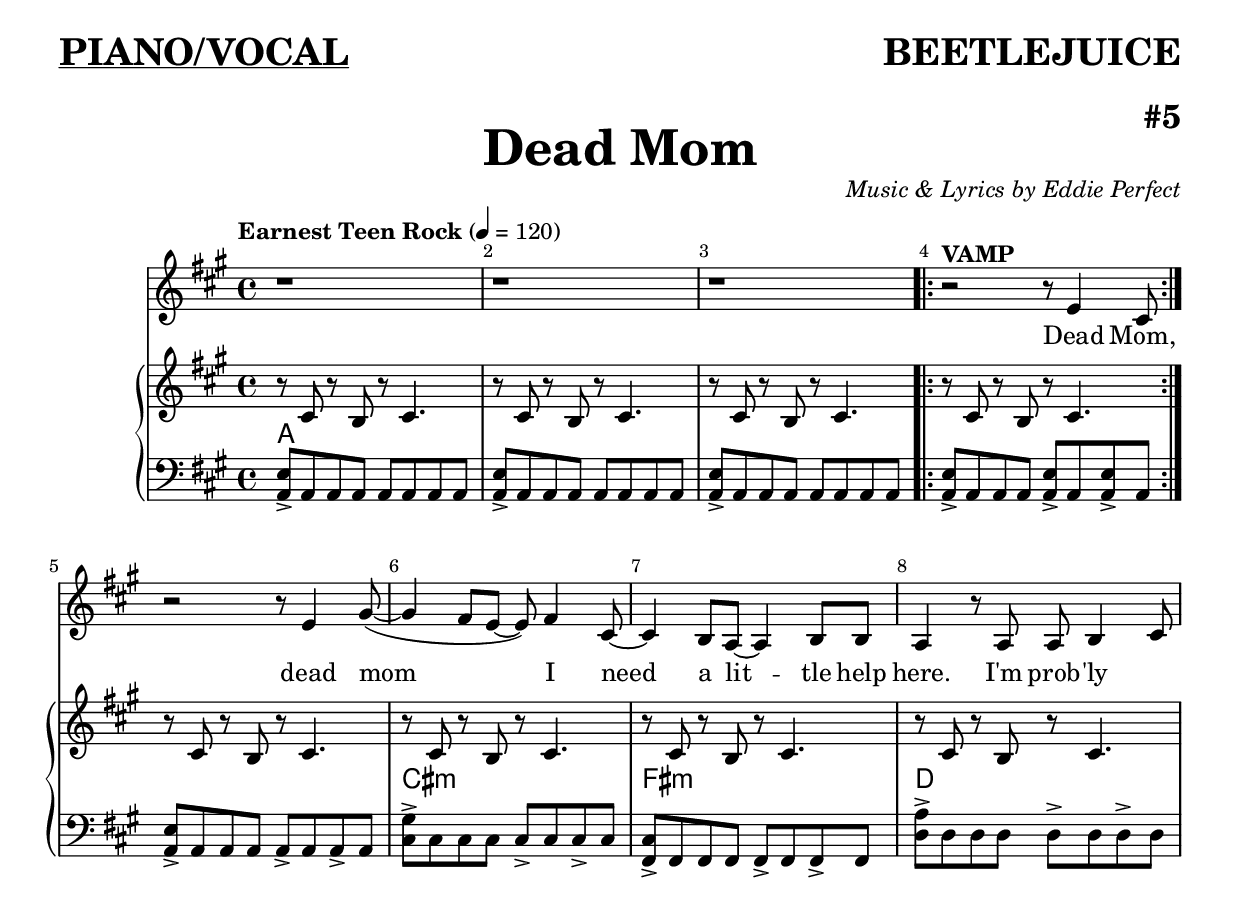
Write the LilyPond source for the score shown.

\paper {
bookTitleMarkup = \markup { 
  \column {
    
    \column { 
    \override #'(baseline-skip . 5)
        \fill-line { 
          {\bold \underline \abs-fontsize #18 \fromproperty #'header:dedication } 
          {\bold \abs-fontsize #18 \fromproperty #'header:subtitle } 
                  } 
        }
    
    \column { 
      \null 
      \fill-line {
          {\bold \abs-fontsize #16 \fromproperty #'header:poetDates }
          {\bold \abs-fontsize #16 \fromproperty #'header:subsubtitle }
          
            }
      \fill-line {\bold \abs-fontsize #24 \fromproperty #'header:title } 
    }
    
    \column {

      \column {
    \null
        \fill-line {
                { \italic \fromproperty #'header:poet } 
                { \italic \fromproperty #'header:composer } 
                }
          }
        }
      }
    }
  }

\header {
%tried in-line markup here
% title = \markup { \fontsize #4 \bold "Dead Mom"}
  title = "Dead Mom"
  dedication = "PIANO/VOCAL" 
  composer = "Music & Lyrics by Eddie Perfect"
  subtitle = "BEETLEJUICE"
  subsubtitle= "#5"
  poet = "     "
  poetDates = "     "
}


melody = \relative c'' {
%put measure numbers on every bar
  \override Score.BarNumber.break-visibility = ##(#f #t #t)
  \clef treble
  \key a \major
  \time 4/4
  \autoBeamOn
  \tempo "Earnest Teen Rock" 4 = 120

%<<MUSIC START>>
  r1 |
  r1 |
  r1 |
  r2^\markup { \bold VAMP } r8 e,4 cis 8
  r2 r8 e4 gis8~	
  (gis4 fis8[ e~ ]e) fis4 cis8~
  cis4 b8 a8~a4 b8 b
  a4 r8 a8 a8 b4 cis8~ \break


 
}

text = \lyricmode {
  Dead Mom, dead mom I need a lit -- tle help here. 
  I'm prob -- 'ly

}



upper = \relative c'' {
  
  \clef treble
  \key a \major
  \time 4/4	

  r8 cis, r8 b r8 cis4.
  r8 cis r8 b r8 cis4.
  r8 cis r8 b r8 cis4.
 
\repeat volta 2 { r8 cis  r8 b r8 cis4.}
 
  r8 cis r8 b r8 cis4.
  r8 cis r8 b r8 cis4.
  r8 cis r8 b r8 cis4.
  r8 cis r8 b r8 cis4.

 
 
}

lower = \relative c {
  \clef bass
  \key a \major
  \time 4/4
 
 %<<MUSIC START>>
  <a e'>8-> a a a a a a  a 
  <a e'>8-> a a a a a a  a 
  <a e'>8-> a a a a a a  a 
  <a e'>8-> a a a <a e'>-> a <a e'>-> a \break 
  <a e'>8-> a a a a-> a a-> a
  <cis gis'>8-> cis cis cis cis-> cis cis-> cis
  <fis, cis'>8-> fis fis fis fis-> fis fis-> fis 
  <d' a'>8-> d d d d-> d d-> d
 
}

songChords =   \chordmode {
     a1 s1 s1 s1 
     s1 cis1:m fis1:m d1 
   }

\score {
  <<
    \new Voice = "mel" { \autoBeamOff \melody }
    \new Lyrics \lyricsto mel \text
    \new PianoStaff <<
      \new Staff = "upper" \upper
       \new ChordNames {
      \songChords
      } 
      \new Staff = "lower" \lower
     
    >>
  >>
  \layout {
    \context { \Staff \RemoveEmptyStaves }
  }
  \midi { }
}